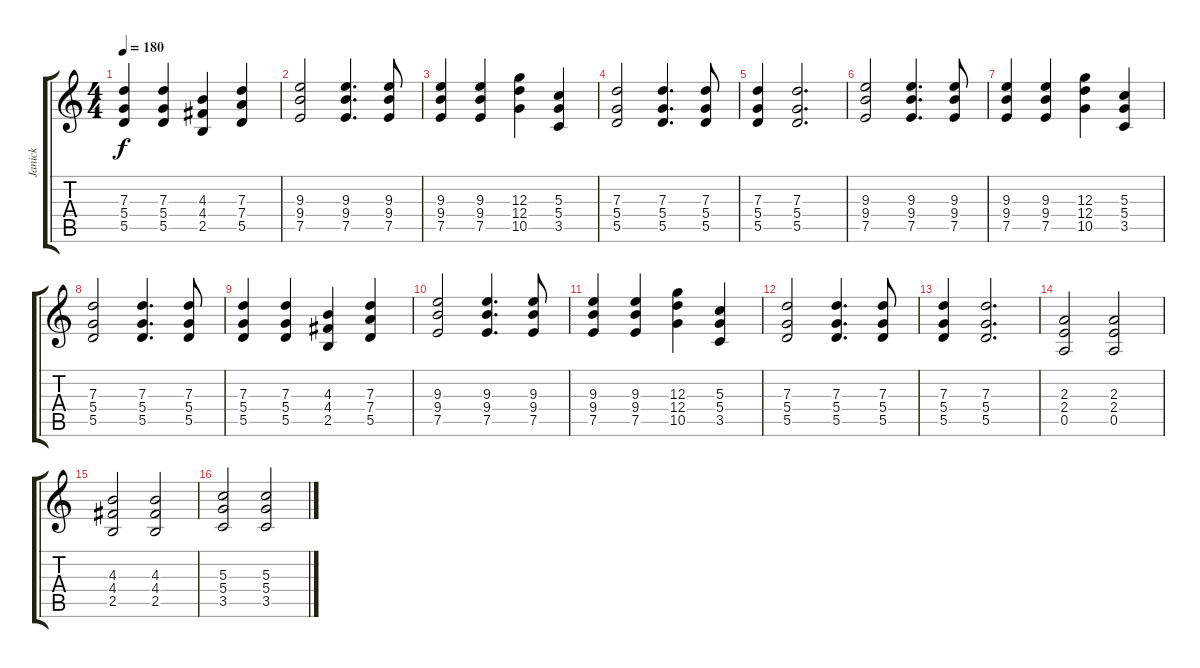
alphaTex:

\track ("Janick" "Janick") {instrument distortionguitar}
\staff {score tabs}
\tuning (E4 B3 G3 D3 A2 E2) {hide}
\ts (4 4)
\tempo 180
\clef g2
\ks c
(7.3 5.4 5.5).4{dy f} (7.3 5.4 5.5).4 (4.3 4.4 2.5).4 (7.3 7.4 5.5).4 |
(9.3 9.4 7.5).2 (9.3 9.4 7.5).4{d} (9.3 9.4 7.5).8 |
(9.3 9.4 7.5).4 (9.3 9.4 7.5).4 (12.3 12.4 10.5).4 (5.3 5.4 3.5).4 |
(7.3 5.4 5.5).2 (7.3 5.4 5.5).4{d} (7.3 5.4 5.5).8 |
(7.3 5.4 5.5).4 (7.3 5.4 5.5).2{d} |
(9.3 9.4 7.5).2 (9.3 9.4 7.5).4{d} (9.3 9.4 7.5).8 |
(9.3 9.4 7.5).4 (9.3 9.4 7.5).4 (12.3 12.4 10.5).4 (5.3 5.4 3.5).4 |
(7.3 5.4 5.5).2 (7.3 5.4 5.5).4{d} (7.3 5.4 5.5).8 |
(7.3 5.4 5.5).4 (7.3 5.4 5.5).4 (4.3 4.4 2.5).4 (7.3 7.4 5.5).4 |
(9.3 9.4 7.5).2 (9.3 9.4 7.5).4{d} (9.3 9.4 7.5).8 |
(9.3 9.4 7.5).4 (9.3 9.4 7.5).4 (12.3 12.4 10.5).4 (5.3 5.4 3.5).4 |
(7.3 5.4 5.5).2 (7.3 5.4 5.5).4{d} (7.3 5.4 5.5).8 |
(7.3 5.4 5.5).4 (7.3 5.4 5.5).2{d} |
(2.3 2.4 0.5).2 (2.3 2.4 0.5).2 |
(4.3 4.4 2.5).2 (4.3 4.4 2.5).2 |
(5.3 5.4 3.5).2 (5.3 5.4 3.5).2
